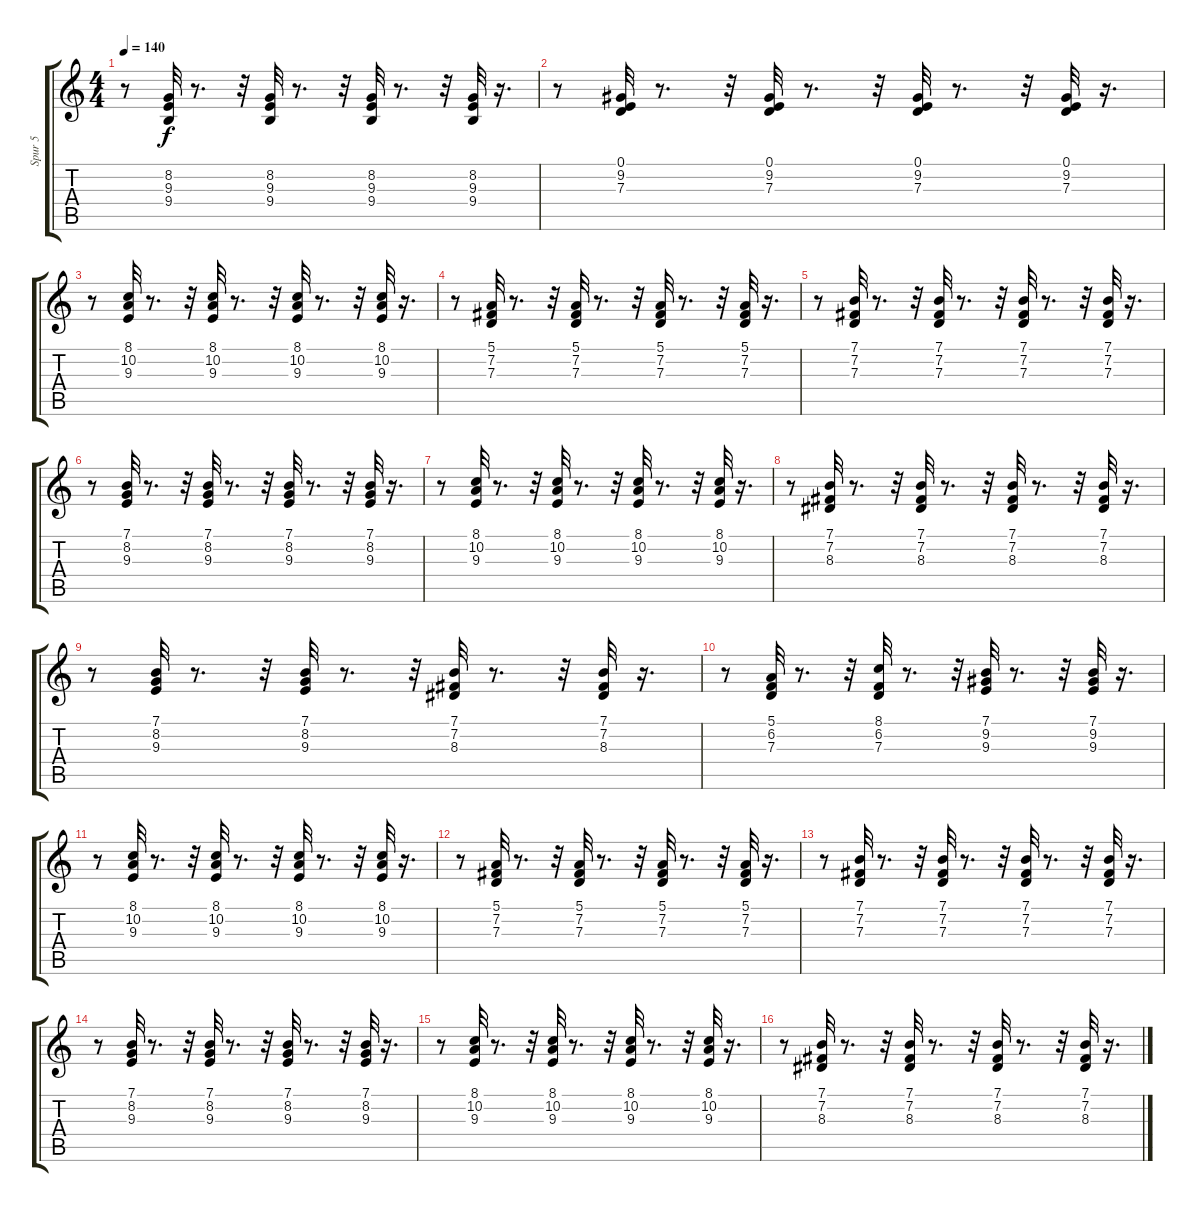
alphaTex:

\track ("Spur 5" "Spur 5") {instrument lead2sawtooth}
\staff {score tabs}
\tuning (E4 B3 G3 D3 A2 E2) {hide}
\ts (4 4)
\tempo 140
\clef g2
\ks c
r.8{dy f} (8.2 9.3 9.4).32 r.8{d} r.32 (8.2 9.3 9.4).32 r.8{d} r.32 (8.2 9.3 9.4).32 r.8{d} r.32 (8.2 9.3 9.4).32 r.16{d} |
r.8 (0.1 9.2 7.3).32 r.8{d} r.32 (0.1 9.2 7.3).32 r.8{d} r.32 (0.1 9.2 7.3).32 r.8{d} r.32 (0.1 9.2 7.3).32 r.16{d} |
r.8 (8.1 10.2 9.3).32 r.8{d} r.32 (8.1 10.2 9.3).32 r.8{d} r.32 (8.1 10.2 9.3).32 r.8{d} r.32 (8.1 10.2 9.3).32 r.16{d} |
r.8 (5.1 7.2 7.3).32 r.8{d} r.32 (5.1 7.2 7.3).32 r.8{d} r.32 (5.1 7.2 7.3).32 r.8{d} r.32 (5.1 7.2 7.3).32 r.16{d} |
r.8 (7.1 7.2 7.3).32 r.8{d} r.32 (7.1 7.2 7.3).32 r.8{d} r.32 (7.1 7.2 7.3).32 r.8{d} r.32 (7.1 7.2 7.3).32 r.16{d} |
r.8 (7.1 8.2 9.3).32 r.8{d} r.32 (7.1 8.2 9.3).32 r.8{d} r.32 (7.1 8.2 9.3).32 r.8{d} r.32 (7.1 8.2 9.3).32 r.16{d} |
r.8 (8.1 10.2 9.3).32 r.8{d} r.32 (8.1 10.2 9.3).32 r.8{d} r.32 (8.1 10.2 9.3).32 r.8{d} r.32 (8.1 10.2 9.3).32 r.16{d} |
r.8 (7.1 7.2 8.3).32 r.8{d} r.32 (7.1 7.2 8.3).32 r.8{d} r.32 (7.1 7.2 8.3).32 r.8{d} r.32 (7.1 7.2 8.3).32 r.16{d} |
r.8 (7.1 8.2 9.3).32 r.8{d} r.32 (7.1 8.2 9.3).32 r.8{d} r.32 (7.1 7.2 8.3).32 r.8{d} r.32 (7.1 7.2 8.3).32 r.16{d} |
r.8 (5.1 6.2 7.3).32 r.8{d} r.32 (8.1 6.2 7.3).32 r.8{d} r.32 (7.1 9.2 9.3).32 r.8{d} r.32 (7.1 9.2 9.3).32 r.16{d} |
r.8 (8.1 10.2 9.3).32 r.8{d} r.32 (8.1 10.2 9.3).32 r.8{d} r.32 (8.1 10.2 9.3).32 r.8{d} r.32 (8.1 10.2 9.3).32 r.16{d} |
r.8 (5.1 7.2 7.3).32 r.8{d} r.32 (5.1 7.2 7.3).32 r.8{d} r.32 (5.1 7.2 7.3).32 r.8{d} r.32 (5.1 7.2 7.3).32 r.16{d} |
r.8 (7.1 7.2 7.3).32 r.8{d} r.32 (7.1 7.2 7.3).32 r.8{d} r.32 (7.1 7.2 7.3).32 r.8{d} r.32 (7.1 7.2 7.3).32 r.16{d} |
r.8 (7.1 8.2 9.3).32 r.8{d} r.32 (7.1 8.2 9.3).32 r.8{d} r.32 (7.1 8.2 9.3).32 r.8{d} r.32 (7.1 8.2 9.3).32 r.16{d} |
r.8 (8.1 10.2 9.3).32 r.8{d} r.32 (8.1 10.2 9.3).32 r.8{d} r.32 (8.1 10.2 9.3).32 r.8{d} r.32 (8.1 10.2 9.3).32 r.16{d} |
r.8 (7.1 7.2 8.3).32 r.8{d} r.32 (7.1 7.2 8.3).32 r.8{d} r.32 (7.1 7.2 8.3).32 r.8{d} r.32 (7.1 7.2 8.3).32 r.16{d}
